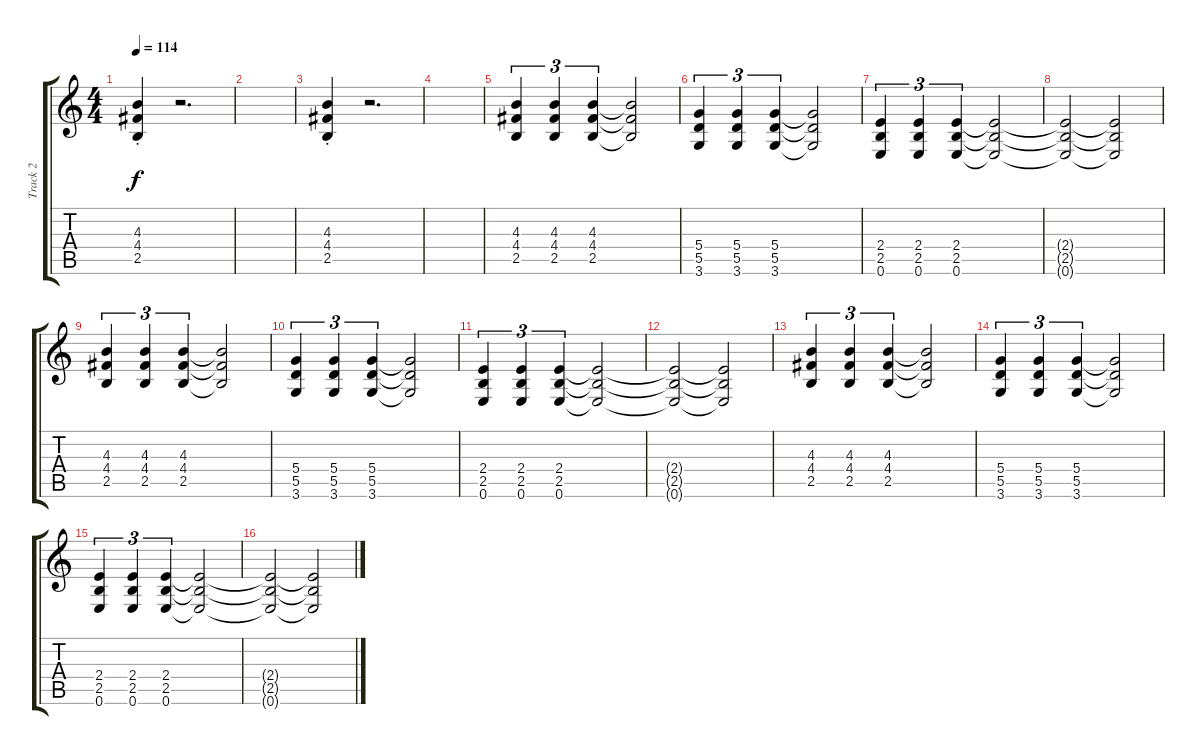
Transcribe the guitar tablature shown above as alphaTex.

\track ("Track 2" "Track 2") {instrument distortionguitar}
\staff {score tabs}
\tuning (E4 B3 G3 D3 A2 E2) {hide}
\ts (4 4)
\tempo 114
\clef g2
\ks c
(4.3{st} 4.4{st} 2.5{st}).4{dy f} r.2{d} |
|
(4.3{st} 4.4{st} 2.5{st}).4 r.2{d} |
|
(4.3 4.4 2.5).4{tu (3 2)} (4.3 4.4 2.5).4{tu (3 2)} (4.3 4.4 2.5).4{tu (3 2)} (4.3{t} 4.4{t} 2.5{t}).2 |
(5.4 5.5 3.6).4{tu (3 2)} (5.4 5.5 3.6).4{tu (3 2)} (5.4 5.5 3.6).4{tu (3 2)} (5.4{t} 5.5{t} 3.6{t}).2 |
(2.4 2.5 0.6).4{tu (3 2)} (2.4 2.5 0.6).4{tu (3 2)} (2.4 2.5 0.6).4{tu (3 2)} (2.4{t} 2.5{t} 0.6{t}).2 |
(2.4{t} 2.5{t} 0.6{t}).2 (2.4{t} 2.5{t} 0.6{t}).2 |
(4.3 4.4 2.5).4{tu (3 2)} (4.3 4.4 2.5).4{tu (3 2)} (4.3 4.4 2.5).4{tu (3 2)} (4.3{t} 4.4{t} 2.5{t}).2 |
(5.4 5.5 3.6).4{tu (3 2)} (5.4 5.5 3.6).4{tu (3 2)} (5.4 5.5 3.6).4{tu (3 2)} (5.4{t} 5.5{t} 3.6{t}).2 |
(2.4 2.5 0.6).4{tu (3 2)} (2.4 2.5 0.6).4{tu (3 2)} (2.4 2.5 0.6).4{tu (3 2)} (2.4{t} 2.5{t} 0.6{t}).2 |
(2.4{t} 2.5{t} 0.6{t}).2 (2.4{t} 2.5{t} 0.6{t}).2 |
(4.3 4.4 2.5).4{tu (3 2)} (4.3 4.4 2.5).4{tu (3 2)} (4.3 4.4 2.5).4{tu (3 2)} (4.3{t} 4.4{t} 2.5{t}).2 |
(5.4 5.5 3.6).4{tu (3 2)} (5.4 5.5 3.6).4{tu (3 2)} (5.4 5.5 3.6).4{tu (3 2)} (5.4{t} 5.5{t} 3.6{t}).2 |
(2.4 2.5 0.6).4{tu (3 2)} (2.4 2.5 0.6).4{tu (3 2)} (2.4 2.5 0.6).4{tu (3 2)} (2.4{t} 2.5{t} 0.6{t}).2 |
(2.4{t} 2.5{t} 0.6{t}).2 (2.4{t} 2.5{t} 0.6{t}).2
